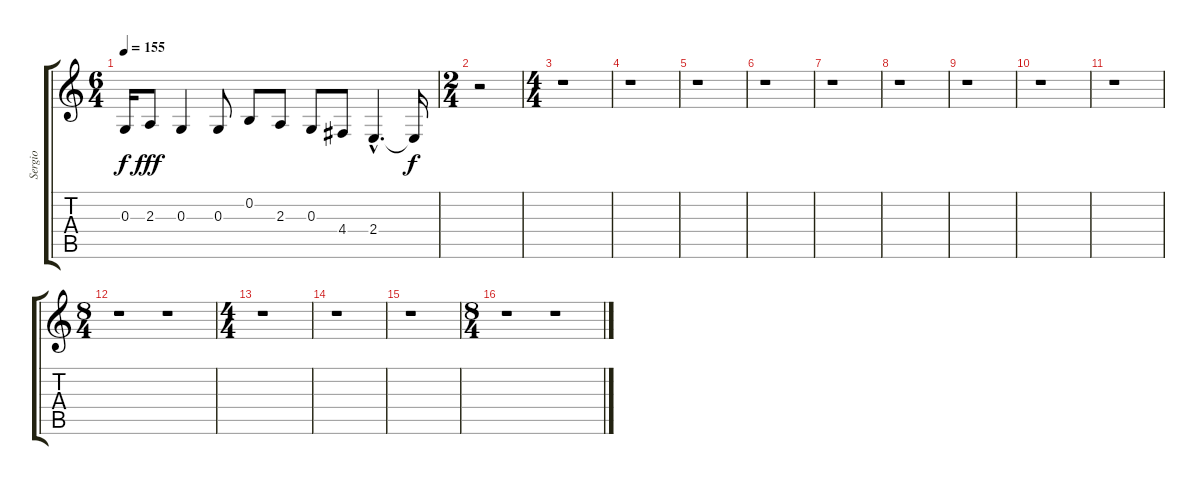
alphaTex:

\track ("Sergio" "Sergio") {instrument choiraahs}
\staff {score tabs}
\tuning (E4 B3 G3 D3 A2 E2) {hide}
\ts (6 4)
\tempo 155
\clef g2
\ks c
0.3{t}.16{dy f} 2.3.8{dy fff} 0.3.4 0.3.8 0.2.8 2.3.8 0.3.8 4.4.8 2.4{hac}.4{d} 2.4{t}.16{dy f} |
\ts (2 4)
r.2 |
\ts (4 4)
r.1 |
r.1 |
r.1 |
r.1 |
r.1 |
r.1 |
r.1 |
r.1 |
r.1 |
\ts (8 4)
r.1 r.1 |
\ts (4 4)
r.1 |
r.1 |
r.1 |
\ts (8 4)
r.1 r.1
